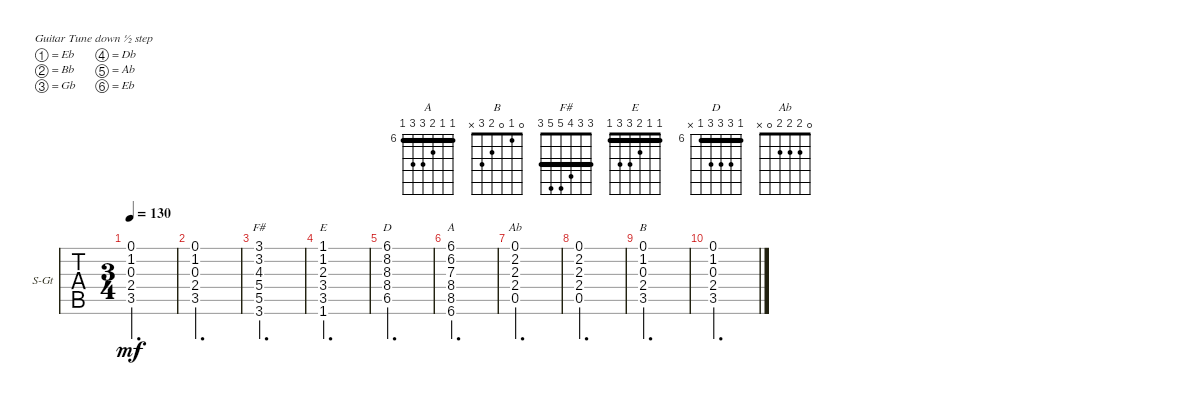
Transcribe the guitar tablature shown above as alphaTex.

\defaultSystemsLayout 4
\bracketExtendMode groupsimilarinstruments
\firstSystemTrackNameOrientation horizontal
\otherSystemsTrackNameOrientation horizontal
\track ("Steel Guitar" "S-Gt") {instrument acousticguitarsteel}
\staff {tabs}
\tuning (Eb4 Bb3 Gb3 Db3 Ab2 Eb2)
\chord ("A" 6 6 7 8 8 6) {firstfret 6 barre (6 6)}
\chord ("B" 0 1 0 2 3 x)
\chord ("F#" 3 3 4 5 5 3) {barre (3 3)}
\chord ("E" 1 1 2 3 3 1) {barre (1 1)}
\chord ("D" 6 8 8 8 6 x) {firstfret 6 barre 6}
\chord ("Ab" 0 2 2 2 0 x)
\ts (3 4)
\tempo 130
\clef g2
\ks c
(0.1 1.2 0.3 2.4 3.5).2{d dy mf} |
(3.5 2.4 0.3 1.2 0.1).2{d} |
(3.6 5.5 5.4 4.3 3.2 3.1).2{d ch "F#"} |
(1.6 3.5 3.4 2.3 1.2 1.1).2{d ch "E"} |
(6.5 8.4 8.3 8.2 6.1).2{d ch "D"} |
(6.6 8.5 8.4 7.3 6.2 6.1).2{d ch "A"} |
(0.5 2.4 2.3 2.2 0.1).2{d ch "Ab"} |
(0.5 2.4 2.3 2.2 0.1).2{d} |
(3.5 2.4 0.3 1.2 0.1).2{d ch "B"} |
(0.1 1.2 0.3 2.4 3.5).2{d}
